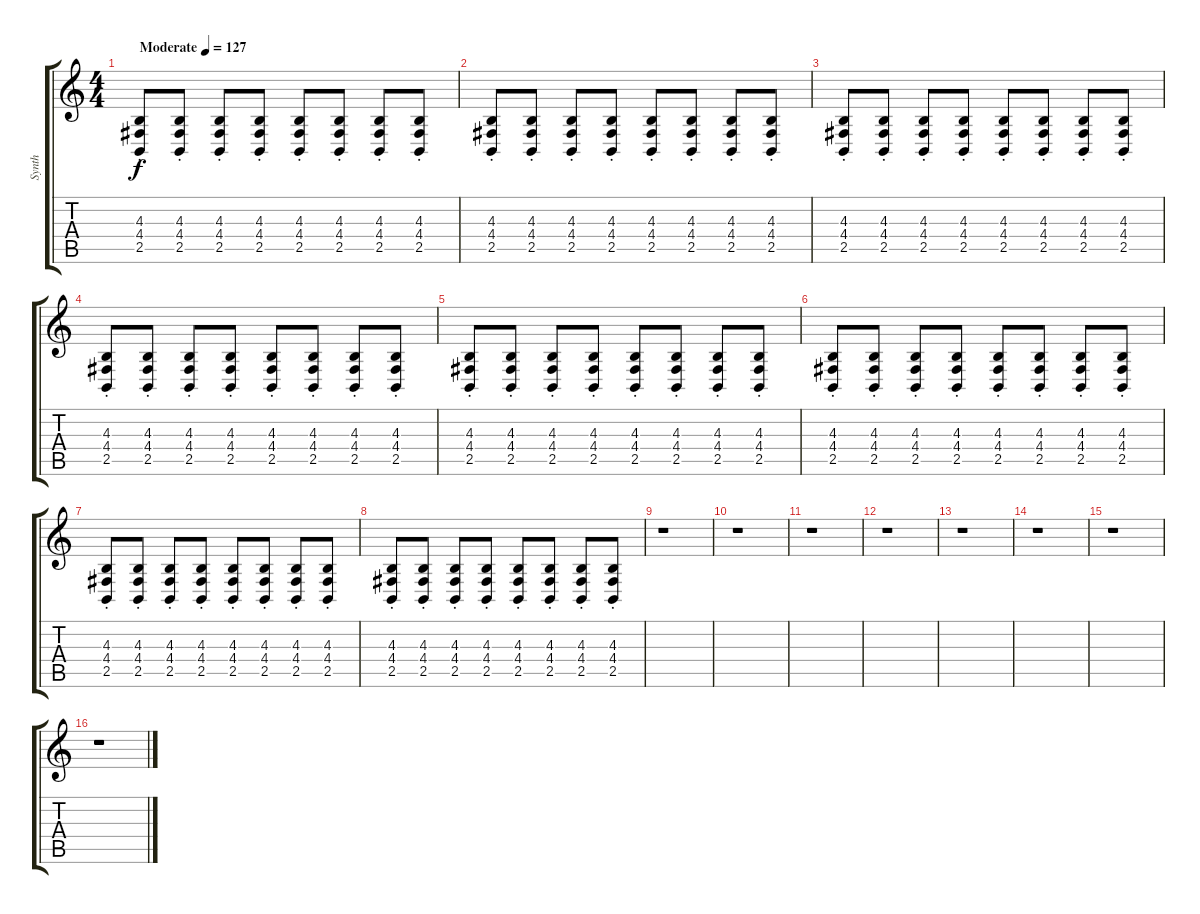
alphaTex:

\track ("Synth" "Synth") {instrument lead1square}
\staff {score tabs}
\tuning (E4 B3 G3 D3 A2 E2) {hide}
\ts (4 4)
\tempo (127 "Moderate")
\clef g2
\ks c
(4.3{st} 4.4{st} 2.5{st}).8{dy f instrument lead1square} (4.3{st} 4.4{st} 2.5{st}).8 (4.3{st} 4.4{st} 2.5{st}).8 (4.3{st} 4.4{st} 2.5{st}).8 (4.3{st} 4.4{st} 2.5{st}).8 (4.3 4.4{st} 2.5{st}).8 (4.3{st} 4.4{st} 2.5{st}).8 (4.3{st} 4.4{st} 2.5{st}).8 |
(4.3{st} 4.4{st} 2.5{st}).8 (4.3{st} 4.4{st} 2.5{st}).8 (4.3{st} 4.4{st} 2.5{st}).8 (4.3{st} 4.4{st} 2.5{st}).8 (4.3{st} 4.4{st} 2.5{st}).8 (4.3 4.4{st} 2.5{st}).8 (4.3{st} 4.4{st} 2.5{st}).8 (4.3{st} 4.4{st} 2.5{st}).8 |
(4.3{st} 4.4{st} 2.5{st}).8 (4.3{st} 4.4{st} 2.5{st}).8 (4.3{st} 4.4{st} 2.5{st}).8 (4.3{st} 4.4{st} 2.5{st}).8 (4.3{st} 4.4{st} 2.5{st}).8 (4.3 4.4{st} 2.5{st}).8 (4.3{st} 4.4{st} 2.5{st}).8 (4.3{st} 4.4{st} 2.5{st}).8 |
(4.3{st} 4.4{st} 2.5{st}).8 (4.3{st} 4.4{st} 2.5{st}).8 (4.3{st} 4.4{st} 2.5{st}).8 (4.3{st} 4.4{st} 2.5{st}).8 (4.3{st} 4.4{st} 2.5{st}).8 (4.3 4.4{st} 2.5{st}).8 (4.3{st} 4.4{st} 2.5{st}).8 (4.3{st} 4.4{st} 2.5{st}).8 |
(4.3{st} 4.4{st} 2.5{st}).8 (4.3{st} 4.4{st} 2.5{st}).8 (4.3{st} 4.4{st} 2.5{st}).8 (4.3{st} 4.4{st} 2.5{st}).8 (4.3{st} 4.4{st} 2.5{st}).8 (4.3 4.4{st} 2.5{st}).8 (4.3{st} 4.4{st} 2.5{st}).8 (4.3{st} 4.4{st} 2.5{st}).8 |
(4.3{st} 4.4{st} 2.5{st}).8 (4.3{st} 4.4{st} 2.5{st}).8 (4.3{st} 4.4{st} 2.5{st}).8 (4.3{st} 4.4{st} 2.5{st}).8 (4.3{st} 4.4{st} 2.5{st}).8 (4.3 4.4{st} 2.5{st}).8 (4.3{st} 4.4{st} 2.5{st}).8 (4.3{st} 4.4{st} 2.5{st}).8 |
(4.3{st} 4.4{st} 2.5{st}).8 (4.3{st} 4.4{st} 2.5{st}).8 (4.3{st} 4.4{st} 2.5{st}).8 (4.3{st} 4.4{st} 2.5{st}).8 (4.3{st} 4.4{st} 2.5{st}).8 (4.3 4.4{st} 2.5{st}).8 (4.3{st} 4.4{st} 2.5{st}).8 (4.3{st} 4.4{st} 2.5{st}).8 |
(4.3{st} 4.4{st} 2.5{st}).8 (4.3{st} 4.4{st} 2.5{st}).8 (4.3{st} 4.4{st} 2.5{st}).8 (4.3{st} 4.4{st} 2.5{st}).8 (4.3{st} 4.4{st} 2.5{st}).8 (4.3 4.4{st} 2.5{st}).8 (4.3{st} 4.4{st} 2.5{st}).8 (4.3{st} 4.4{st} 2.5{st}).8 |
r.1 |
r.1 |
r.1 |
r.1 |
r.1 |
r.1 |
r.1 |
r.1
